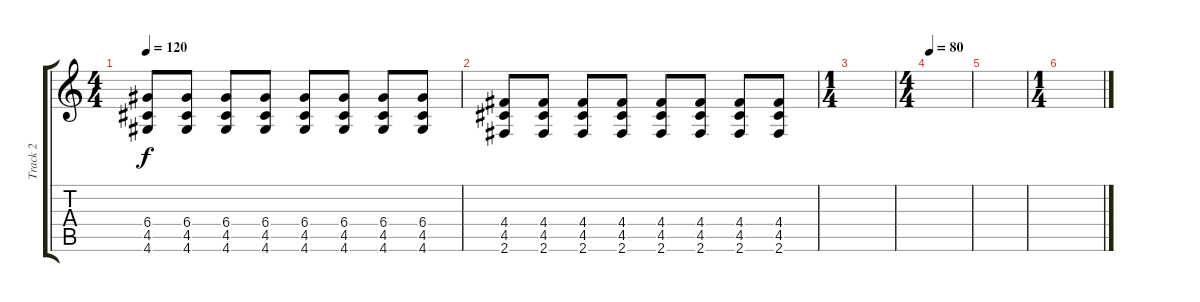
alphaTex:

\track ("Track 2" "Track 2") {instrument distortionguitar}
\staff {score tabs}
\tuning (E4 B3 G3 D3 A2 E2) {hide}
\ts (4 4)
\tempo 120
\clef g2
\ks c
(6.4 4.5 4.6).8{dy f} (6.4 4.5 4.6).8 (6.4 4.5 4.6).8 (6.4 4.5 4.6).8 (6.4 4.5 4.6).8 (6.4 4.5 4.6).8 (6.4 4.5 4.6).8 (6.4 4.5 4.6).8 |
(4.4 4.5 2.6).8 (4.4 4.5 2.6).8 (4.4 4.5 2.6).8 (4.4 4.5 2.6).8 (4.4 4.5 2.6).8 (4.4 4.5 2.6).8 (4.4 4.5 2.6).8 (4.4 4.5 2.6).8 |
\ts (1 4)
|
\ts (4 4)
\tempo 80
|
|
\ts (1 4)
